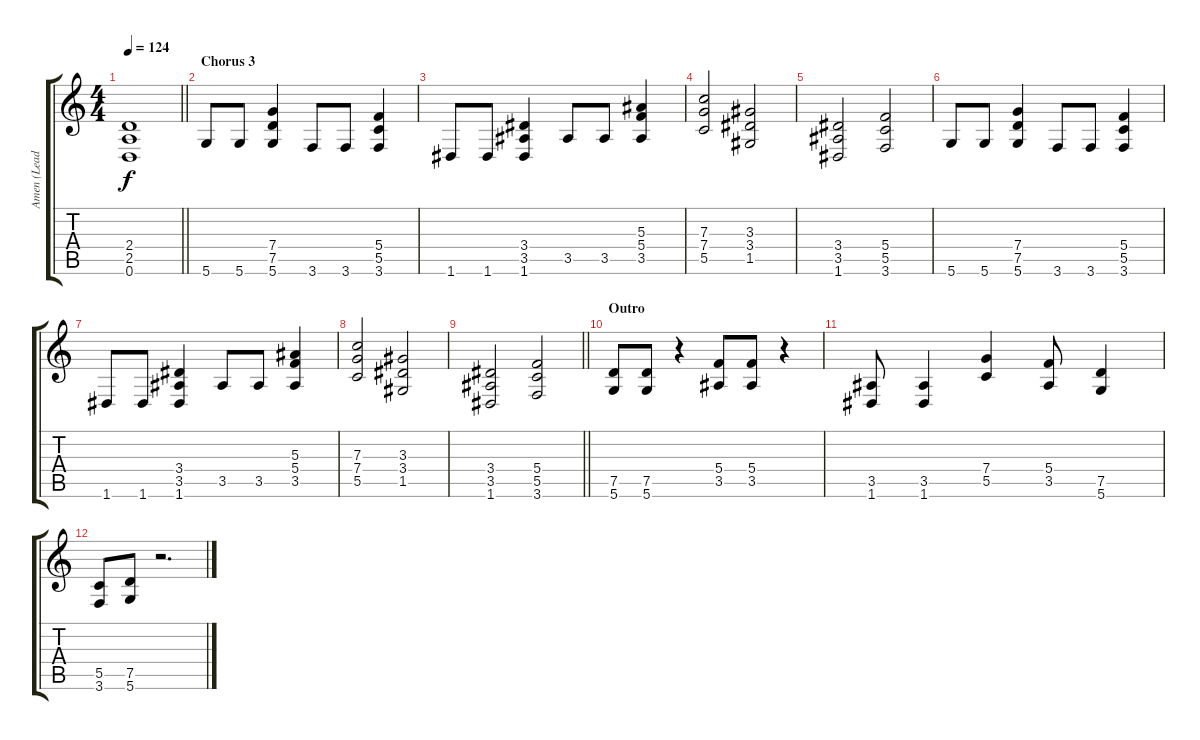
\track ("Amen (Lead)" "Amen (Lead") {instrument distortionguitar}
\staff {score tabs}
\tuning (D4 A3 F3 C3 G2 D2) {hide}
\ts (4 4)
\tempo 124
\clef g2
\barLineRight lightlight
\ks c
(2.4 2.5 0.6).1{dy f} |
\section ("" "Chorus 3")
5.6.8 5.6.8 (7.4 7.5 5.6).4 3.6.8 3.6.8 (5.4 5.5 3.6).4 |
1.6.8 1.6.8 (3.4 3.5 1.6).4 3.5.8 3.5.8 (5.3 5.4 3.5).4 |
(7.3 7.4 5.5).2 (3.3 3.4 1.5).2 |
(3.4 3.5 1.6).2 (5.4 5.5 3.6).2 |
5.6.8 5.6.8 (7.4 7.5 5.6).4 3.6.8 3.6.8 (5.4 5.5 3.6).4 |
1.6.8 1.6.8 (3.4 3.5 1.6).4 3.5.8 3.5.8 (5.3 5.4 3.5).4 |
(7.3 7.4 5.5).2 (3.3 3.4 1.5).2 |
\barLineRight lightlight
(3.4 3.5 1.6).2 (5.4 5.5 3.6).2 |
\section ("" "Outro")
(7.5 5.6).8 (7.5 5.6).8 r.4 (5.4 3.5).8 (5.4 3.5).8 r.4 |
(3.5 1.6).8 (3.5 1.6).4 (7.4 5.5).4 (5.4 3.5).8 (7.5 5.6).4 |
(5.5 3.6).8 (7.5 5.6).8 r.2{d}
